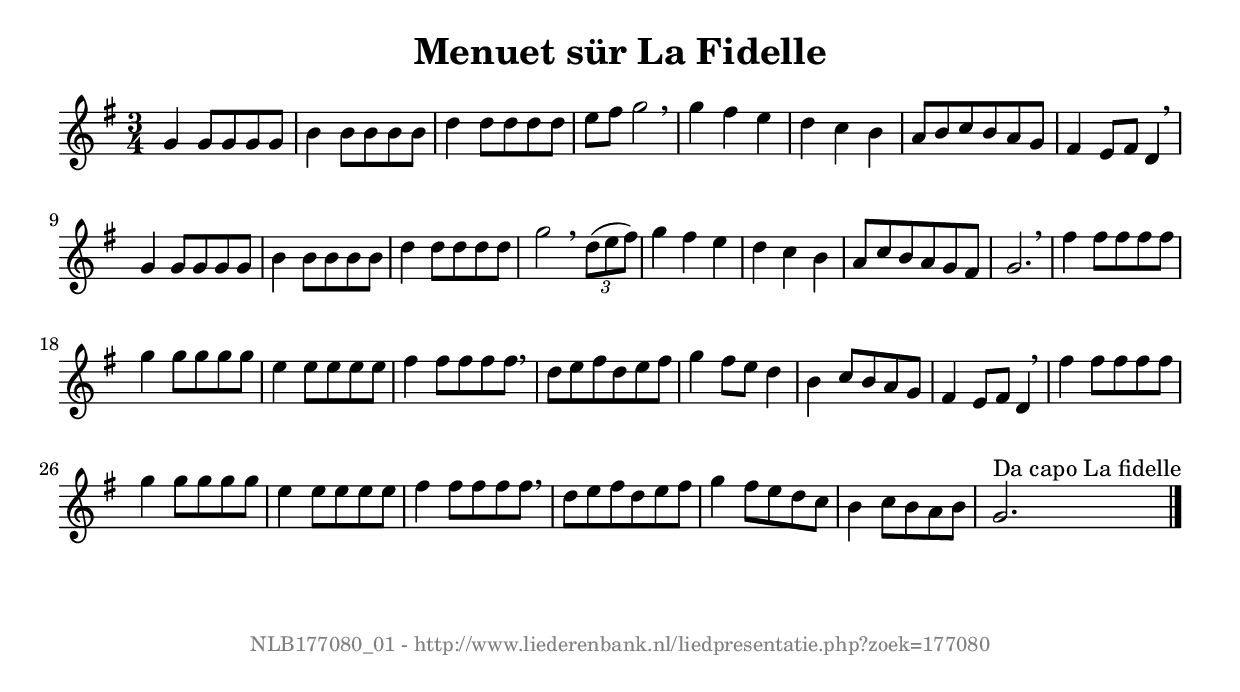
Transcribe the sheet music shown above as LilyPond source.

%
% produced by wce2krn 1.64 (7 June 2014)
%
\version"2.16"
#(append! paper-alist '(("long" . (cons (* 210 mm) (* 2000 mm)))))
#(set-default-paper-size "long")
sb = {\breathe}
mBreak = {\breathe }
bBreak = {\breathe }
x = {\once\override NoteHead #'style = #'cross }
gl=\glissando
itime={\override Staff.TimeSignature #'stencil = ##f }
ficta = {\once\set suggestAccidentals = ##t}
fine = {\once\override Score.RehearsalMark #'self-alignment-X = #1 \mark \markup {\italic{Fine}}}
dc = {\once\override Score.RehearsalMark #'self-alignment-X = #1 \mark \markup {\italic{D.C.}}}
dcf = {\once\override Score.RehearsalMark #'self-alignment-X = #1 \mark \markup {\italic{D.C. al Fine}}}
dcc = {\once\override Score.RehearsalMark #'self-alignment-X = #1 \mark \markup {\italic{D.C. al Coda}}}
ds = {\once\override Score.RehearsalMark #'self-alignment-X = #1 \mark \markup {\italic{D.S.}}}
dsf = {\once\override Score.RehearsalMark #'self-alignment-X = #1 \mark \markup {\italic{D.S. al Fine}}}
dsc = {\once\override Score.RehearsalMark #'self-alignment-X = #1 \mark \markup {\italic{D.S. al Coda}}}
pv = {\set Score.repeatCommands = #'((volta "1"))}
sv = {\set Score.repeatCommands = #'((volta "2"))}
tv = {\set Score.repeatCommands = #'((volta "3"))}
qv = {\set Score.repeatCommands = #'((volta "4"))}
xv = {\set Score.repeatCommands = #'((volta #f))}
\header{ tagline = ""
title = "Menuet sür La Fidelle"
}
\score {{
\key g \major
\relative g'
{
\set melismaBusyProperties = #'()
\time 3/4
\tempo 4=120
\override Score.MetronomeMark #'transparent = ##t
\override Score.RehearsalMark #'break-visibility = #(vector #t #t #f)
g4 g8 g g g b4 b8 b b b d4 d8 d d d e fis g2 \sb g4 fis e d c b a8 b c b a g fis4 e8 fis d4 \mBreak \bar "|"
g4 g8 g g g b4 b8 b b b d4 d8 d d d g2 \sb \times 2/3 { d8( e fis) } g4 fis e d c b a8 c b a g fis g2. \mBreak \bar "|"
fis'4 fis8 fis fis fis g4 g8 g g g e4 e8 e e e fis4 fis8 fis fis fis \sb d e fis d e fis g4 fis8 e d4 b c8 b a g fis4 e8 fis d4 \mBreak \bar "|"
fis'4 fis8 fis fis fis g4 g8 g g g e4 e8 e e e fis4 fis8 fis fis fis \sb d e fis d e fis g4 fis8 e d c b4 c8 b a b g2.^"Da capo La fidelle" \bar "|."
 }}
 \midi { }
 \layout {
            indent = 0.0\cm
}
}
\markup { \vspace #0 } \markup { \with-color #grey \fill-line { \center-column { \smaller "NLB177080_01 - http://www.liederenbank.nl/liedpresentatie.php?zoek=177080" } } }
